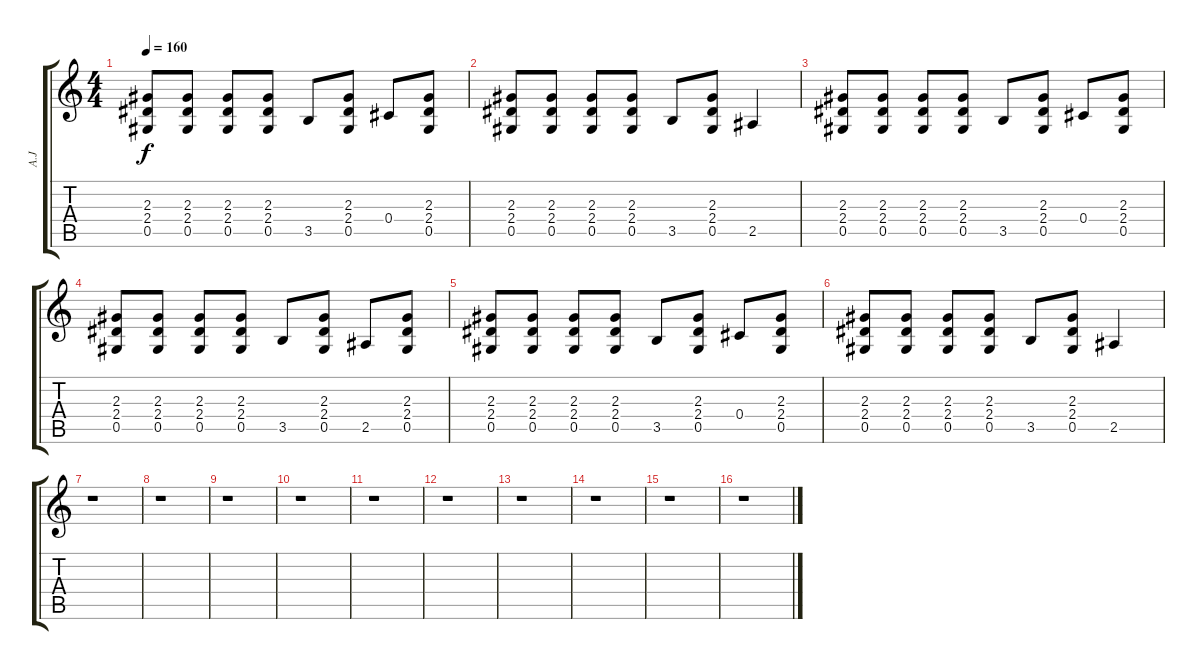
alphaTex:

\track ("A.J" "A.J") {instrument distortionguitar}
\staff {score tabs}
\tuning (Eb4 Bb3 Gb3 Db3 Ab2 Eb2) {hide}
\ts (4 4)
\tempo 160
\clef g2
\ks c
(2.3 2.4 0.5).8{dy f} (2.3 2.4 0.5).8 (2.3 2.4 0.5).8 (2.3 2.4 0.5).8 3.5.8 (2.3 2.4 0.5).8 0.4.8 (2.3 2.4 0.5).8 |
(2.3 2.4 0.5).8 (2.3 2.4 0.5).8 (2.3 2.4 0.5).8 (2.3 2.4 0.5).8 3.5.8 (2.3 2.4 0.5).8 2.5.4 |
(2.3 2.4 0.5).8 (2.3 2.4 0.5).8 (2.3 2.4 0.5).8 (2.3 2.4 0.5).8 3.5.8 (2.3 2.4 0.5).8 0.4.8 (2.3 2.4 0.5).8 |
(2.3 2.4 0.5).8 (2.3 2.4 0.5).8 (2.3 2.4 0.5).8 (2.3 2.4 0.5).8 3.5.8 (2.3 2.4 0.5).8 2.5.8 (2.3 2.4 0.5).8 |
(2.3 2.4 0.5).8 (2.3 2.4 0.5).8 (2.3 2.4 0.5).8 (2.3 2.4 0.5).8 3.5.8 (2.3 2.4 0.5).8 0.4.8 (2.3 2.4 0.5).8 |
(2.3 2.4 0.5).8 (2.3 2.4 0.5).8 (2.3 2.4 0.5).8 (2.3 2.4 0.5).8 3.5.8 (2.3 2.4 0.5).8 2.5.4 |
r.1 |
r.1 |
r.1 |
r.1 |
r.1 |
r.1 |
r.1 |
r.1 |
r.1 |
r.1
